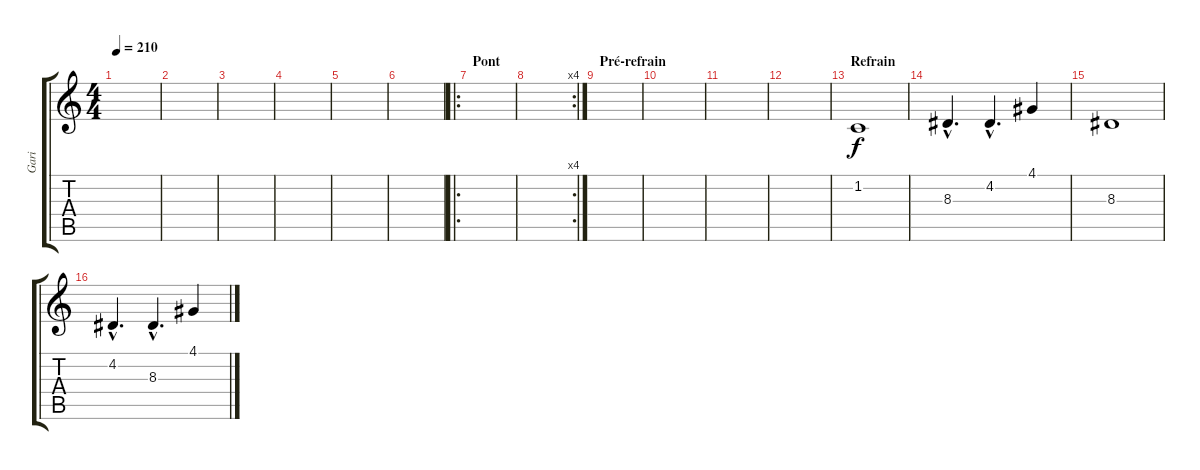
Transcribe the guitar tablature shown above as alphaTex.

\track ("Gari" "Gari") {instrument trombone}
\staff {score tabs}
\tuning (E4 B3 G3 D3 A2 E2) {hide}
\ts (4 4)
\tempo 210
\clef g2
\ks c
|
|
|
|
|
|
\ro
\section ("" "Pont")
|
\rc 4
|
\section ("" "Pré-refrain")
|
|
|
|
\section ("" "Refrain")
1.2.1 |
8.3{hac}.4{d} 4.2{hac}.4{d} 4.1.4 |
8.3.1 |
4.2{hac}.4{d} 8.3{hac}.4{d} 4.1.4
